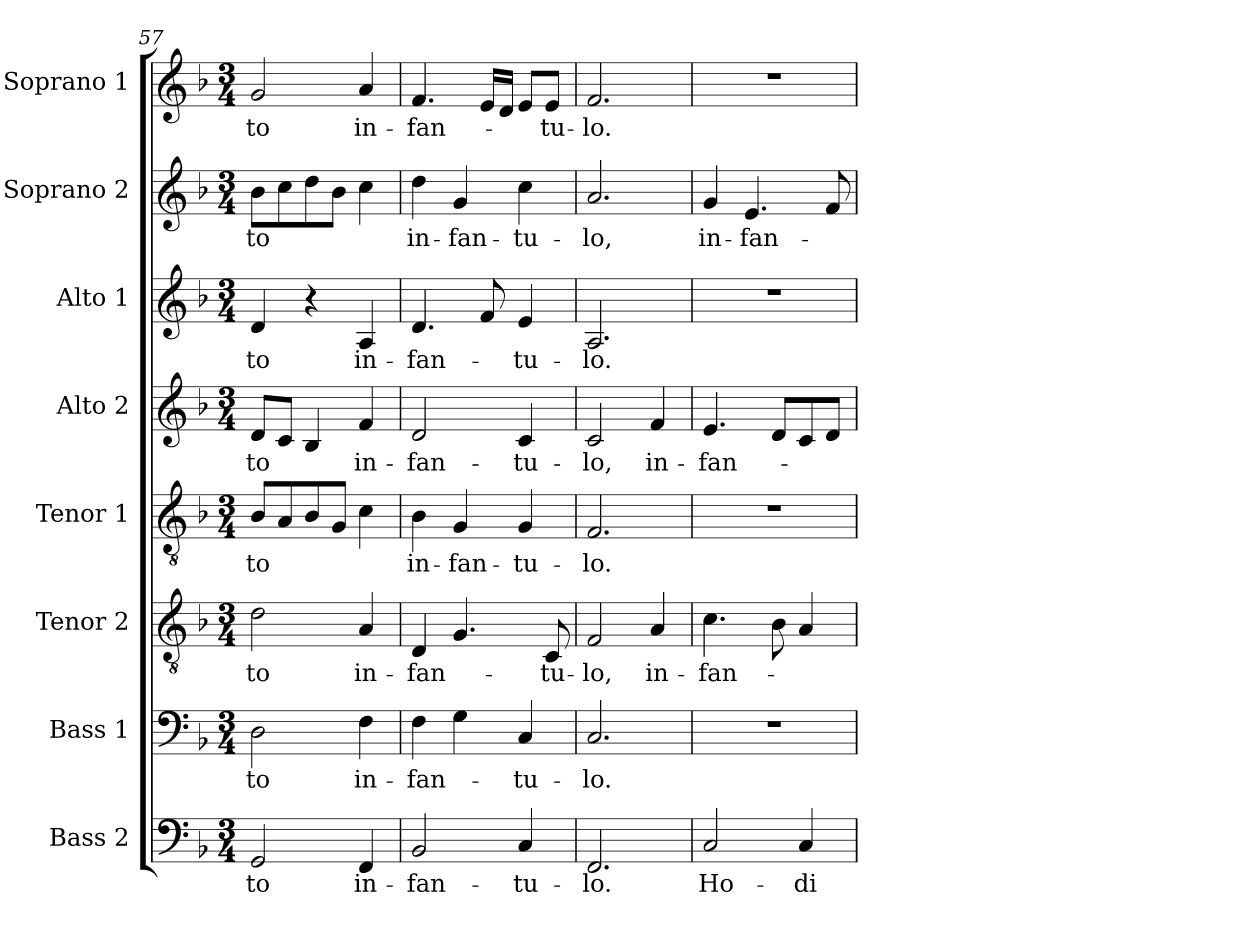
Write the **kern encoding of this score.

**kern	**text	**kern	**text	**kern	**text	**kern	**text	**kern	**text	**kern	**text	**kern	**text	**kern	**text
*part8	*part8	*part7	*part7	*part6	*part6	*part5	*part5	*part4	*part4	*part3	*part3	*part2	*part2	*part1	*part1
*staff8	*staff8	*staff7	*staff7	*staff6	*staff6	*staff5	*staff5	*staff4	*staff4	*staff3	*staff3	*staff2	*staff2	*staff1	*staff1
*I"Bass 2	*	*I"Bass 1	*	*I"Tenor 2	*	*I"Tenor 1	*	*I"Alto 2	*	*I"Alto 1	*	*I"Soprano 2	*	*I"Soprano 1	*
*I'B2	*	*I'B1	*	*I'T2	*	*I'T1	*	*I'A2	*	*I'A1	*	*I'S2	*	*I'S1	*
*clefF4	*	*clefF4	*	*clefGv2	*	*clefGv2	*	*clefG2	*	*clefG2	*	*clefG2	*	*clefG2	*
*	*	*	*	*ITrd7c12	*	*ITrd7c12	*	*	*	*	*	*	*	*	*
*k[b-]	*	*k[b-]	*	*k[b-]	*	*k[b-]	*	*k[b-]	*	*k[b-]	*	*k[b-]	*	*k[b-]	*
*F:	*	*F:	*	*F:	*	*F:	*	*F:	*	*F:	*	*F:	*	*F:	*
*M3/4	*	*M3/4	*	*M3/4	*	*M3/4	*	*M3/4	*	*M3/4	*	*M3/4	*	*M3/4	*
=57	=57	=57	=57	=57	=57	=57	=57	=57	=57	=57	=57	=57	=57	=57	=57
!	!LO:LY:b:color=#000000	!	!	!	!	!	!	!	!	!	!	!	!	!	!
!	!	!	!LO:LY:b:color=#000000	!	!	!	!	!	!	!	!	!	!	!	!
!	!	!	!	!	!LO:LY:b:color=#000000	!	!	!	!	!	!	!	!	!	!
!	!	!	!	!	!	!	!LO:LY:b:color=#000000	!	!	!	!	!	!	!	!
!	!	!	!	!	!	!	!	!	!LO:LY:b:color=#000000	!	!	!	!	!	!
!	!	!	!	!	!	!	!	!	!	!	!LO:LY:b:color=#000000	!	!	!	!
!	!	!	!	!	!	!	!	!	!	!	!	!	!LO:LY:b:color=#000000	!	!
!	!	!	!	!	!	!	!	!	!	!	!	!	!	!	!LO:LY:b:color=#000000
2GGi/	-to	2Di\	-to	2Di\	-to	8BB-i/L	-to	8di/L	-to	4di/	-to	8b-i\L	-to	2gi/	-to
.	.	.	.	.	.	8AAi/	.	8ci/J	.	.	.	8cci\	.	.	.
.	.	.	.	.	.	8BB-i/	.	4B-i/	.	4r	.	8ddi\	.	.	.
.	.	.	.	.	.	8GGi/J	.	.	.	.	.	8b-i\J	.	.	.
!	!LO:LY:b:color=#000000	!	!	!	!	!	!	!	!	!	!	!	!	!	!
!	!	!	!LO:LY:b:color=#000000	!	!	!	!	!	!	!	!	!	!	!	!
!	!	!	!	!	!LO:LY:b:color=#000000	!	!	!	!	!	!	!	!	!	!
!	!	!	!	!	!	!	!	!	!LO:LY:b:color=#000000	!	!	!	!	!	!
!	!	!	!	!	!	!	!	!	!	!	!LO:LY:b:color=#000000	!	!	!	!
!	!	!	!	!	!	!	!	!	!	!	!	!	!	!	!LO:LY:b:color=#000000
4FFi/	in-	4Fi\	in-	4AAi/	in-	4Ci\	.	4fi/	in-	4Ai/	in-	4cci\	.	4ai/	in-
=58	=58	=58	=58	=58	=58	=58	=58	=58	=58	=58	=58	=58	=58	=58	=58
!	!LO:LY:b:color=#000000	!	!	!	!	!	!	!	!	!	!	!	!	!	!
!	!	!	!LO:LY:b:color=#000000	!	!	!	!	!	!	!	!	!	!	!	!
!	!	!	!	!	!LO:LY:b:color=#000000	!	!	!	!	!	!	!	!	!	!
!	!	!	!	!	!	!	!LO:LY:b:color=#000000	!	!	!	!	!	!	!	!
!	!	!	!	!	!	!	!	!	!LO:LY:b:color=#000000	!	!	!	!	!	!
!	!	!	!	!	!	!	!	!	!	!	!LO:LY:b:color=#000000	!	!	!	!
!	!	!	!	!	!	!	!	!	!	!	!	!	!LO:LY:b:color=#000000	!	!
!	!	!	!	!	!	!	!	!	!	!	!	!	!	!	!LO:LY:b:color=#000000
2BB-i/	-fan-	4Fi\	-fan-	4DDi/	-fan-	4BB-i\	in-	2di/	-fan-	4.di/	-fan-	4ddi\	in-	4.fi/	-fan-
!	!	!	!	!	!	!	!LO:LY:b:color=#000000	!	!	!	!	!	!	!	!
!	!	!	!	!	!	!	!	!	!	!	!	!	!LO:LY:b:color=#000000	!	!
.	.	4Gi\	.	4.GGi/	.	4GGi/	-fan-	.	.	.	.	4gi/	-fan-	.	.
.	.	.	.	.	.	.	.	.	.	8fi/	.	.	.	16ei/LL	.
.	.	.	.	.	.	.	.	.	.	.	.	.	.	16di/JJ	.
!	!LO:LY:b:color=#000000	!	!	!	!	!	!	!	!	!	!	!	!	!	!
!	!	!	!LO:LY:b:color=#000000	!	!	!	!	!	!	!	!	!	!	!	!
!	!	!	!	!	!	!	!LO:LY:b:color=#000000	!	!	!	!	!	!	!	!
!	!	!	!	!	!	!	!	!	!LO:LY:b:color=#000000	!	!	!	!	!	!
!	!	!	!	!	!	!	!	!	!	!	!LO:LY:b:color=#000000	!	!	!	!
!	!	!	!	!	!	!	!	!	!	!	!	!	!LO:LY:b:color=#000000	!	!
4Ci/	-tu-	4Ci/	-tu-	.	.	4GGi/	-tu-	4ci/	-tu-	4ei/	-tu-	4cci\	-tu-	8ei/L	.
!	!	!	!	!	!LO:LY:b:color=#000000	!	!	!	!	!	!	!	!	!	!
!	!	!	!	!	!	!	!	!	!	!	!	!	!	!	!LO:LY:b:color=#000000
.	.	.	.	8CCi/	-tu-	.	.	.	.	.	.	.	.	8ei/J	-tu-
=59	=59	=59	=59	=59	=59	=59	=59	=59	=59	=59	=59	=59	=59	=59	=59
!	!LO:LY:b:color=#000000	!	!	!	!	!	!	!	!	!	!	!	!	!	!
!	!	!	!LO:LY:b:color=#000000	!	!	!	!	!	!	!	!	!	!	!	!
!	!	!	!	!	!LO:LY:b:color=#000000	!	!	!	!	!	!	!	!	!	!
!	!	!	!	!	!	!	!LO:LY:b:color=#000000	!	!	!	!	!	!	!	!
!	!	!	!	!	!	!	!	!	!LO:LY:b:color=#000000	!	!	!	!	!	!
!	!	!	!	!	!	!	!	!	!	!	!LO:LY:b:color=#000000	!	!	!	!
!	!	!	!	!	!	!	!	!	!	!	!	!	!LO:LY:b:color=#000000	!	!
!	!	!	!	!	!	!	!	!	!	!	!	!	!	!	!LO:LY:b:color=#000000
2.FFi/	-lo.	2.Ci/	-lo.	2FFi/	-lo,	2.FFi/	-lo.	2ci/	-lo,	2.Ai/	-lo.	2.ai/	-lo,	2.fi/	-lo.
!	!	!	!	!	!LO:LY:b:color=#000000	!	!	!	!	!	!	!	!	!	!
!	!	!	!	!	!	!	!	!	!LO:LY:b:color=#000000	!	!	!	!	!	!
.	.	.	.	4AAi/	in-	.	.	4fi/	in-	.	.	.	.	.	.
=60	=60	=60	=60	=60	=60	=60	=60	=60	=60	=60	=60	=60	=60	=60	=60
!	!LO:LY:b:color=#000000	!LO:N:vis=1	!	!	!	!	!	!	!	!	!	!	!	!	!
!	!	!	!	!	!LO:LY:b:color=#000000	!LO:N:vis=1	!	!	!	!	!	!	!	!	!
!	!	!	!	!	!	!	!	!	!LO:LY:b:color=#000000	!LO:N:vis=1	!	!	!	!	!
!	!	!	!	!	!	!	!	!	!	!	!	!	!LO:LY:b:color=#000000	!LO:N:vis=1	!
2Ci/	Ho-	2.r	.	4.Ci\	-fan-	2.r	.	4.ei/	-fan-	2.r	.	4gi/	in-	2.r	.
!	!	!	!	!	!	!	!	!	!	!	!	!	!LO:LY:b:color=#000000	!	!
.	.	.	.	.	.	.	.	.	.	.	.	4.ei/	-fan-	.	.
.	.	.	.	8BB-i\	.	.	.	8di/L	.	.	.	.	.	.	.
!	!LO:LY:b:color=#000000	!	!	!	!	!	!	!	!	!	!	!	!	!	!
4Ci/	-di-	.	.	4AAi/	.	.	.	8ci/	.	.	.	.	.	.	.
.	.	.	.	.	.	.	.	8di/J	.	.	.	8fi/	.	.	.
=	=	=	=	=	=	=	=	=	=	=	=	=	=	=	=
*-	*-	*-	*-	*-	*-	*-	*-	*-	*-	*-	*-	*-	*-	*-	*-
